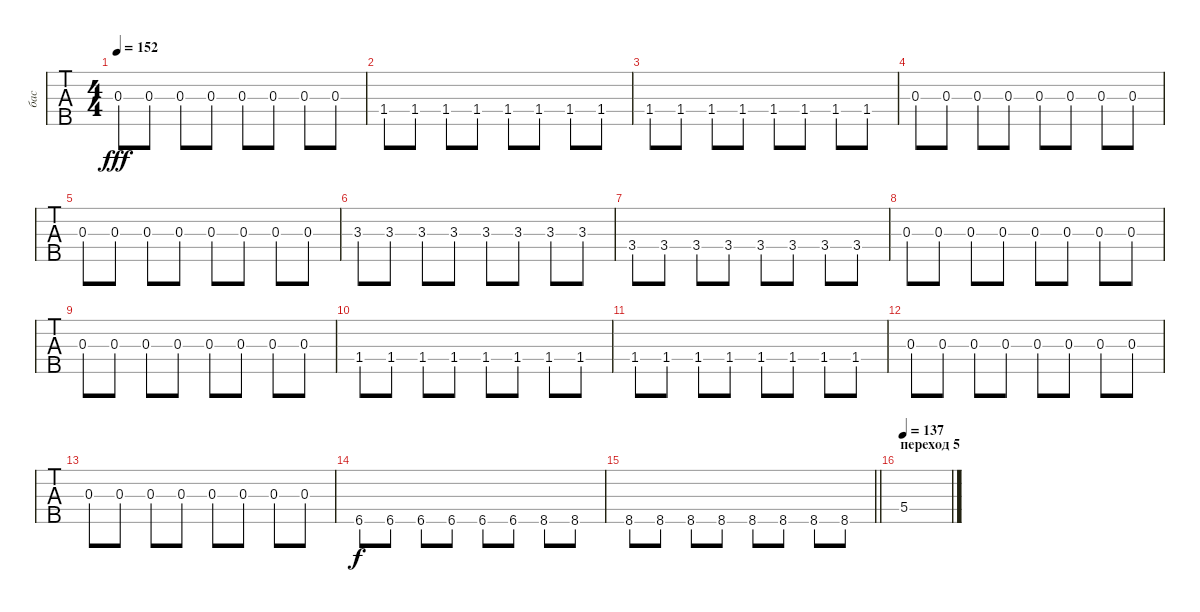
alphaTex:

\track ("бас" "бас") {instrument electricbassfinger}
\staff {tabs}
\tuning (G2 D2 A1 E1 B0) {hide}
\ts (4 4)
\tempo 152
\clef f4
\ks c
0.3.8{dy fff} 0.3.8 0.3.8 0.3.8 0.3.8 0.3.8 0.3.8 0.3.8 |
1.4.8 1.4.8 1.4.8 1.4.8 1.4.8 1.4.8 1.4.8 1.4.8 |
1.4.8 1.4.8 1.4.8 1.4.8 1.4.8 1.4.8 1.4.8 1.4.8 |
0.3.8 0.3.8 0.3.8 0.3.8 0.3.8 0.3.8 0.3.8 0.3.8 |
0.3.8 0.3.8 0.3.8 0.3.8 0.3.8 0.3.8 0.3.8 0.3.8 |
3.3.8 3.3.8 3.3.8 3.3.8 3.3.8 3.3.8 3.3.8 3.3.8 |
3.4.8 3.4.8 3.4.8 3.4.8 3.4.8 3.4.8 3.4.8 3.4.8 |
0.3.8 0.3.8 0.3.8 0.3.8 0.3.8 0.3.8 0.3.8 0.3.8 |
0.3.8 0.3.8 0.3.8 0.3.8 0.3.8 0.3.8 0.3.8 0.3.8 |
1.4.8 1.4.8 1.4.8 1.4.8 1.4.8 1.4.8 1.4.8 1.4.8 |
1.4.8 1.4.8 1.4.8 1.4.8 1.4.8 1.4.8 1.4.8 1.4.8 |
0.3.8 0.3.8 0.3.8 0.3.8 0.3.8 0.3.8 0.3.8 0.3.8 |
0.3.8 0.3.8 0.3.8 0.3.8 0.3.8 0.3.8 0.3.8 0.3.8 |
6.5.8{dy f} 6.5.8 6.5.8 6.5.8 6.5.8 6.5.8 8.5.8 8.5.8 |
\barLineRight lightlight
8.5.8 8.5.8 8.5.8 8.5.8 8.5.8 8.5.8 8.5.8 8.5.8 |
\section ("" "переход 5")
\tempo 137
5.4.1
